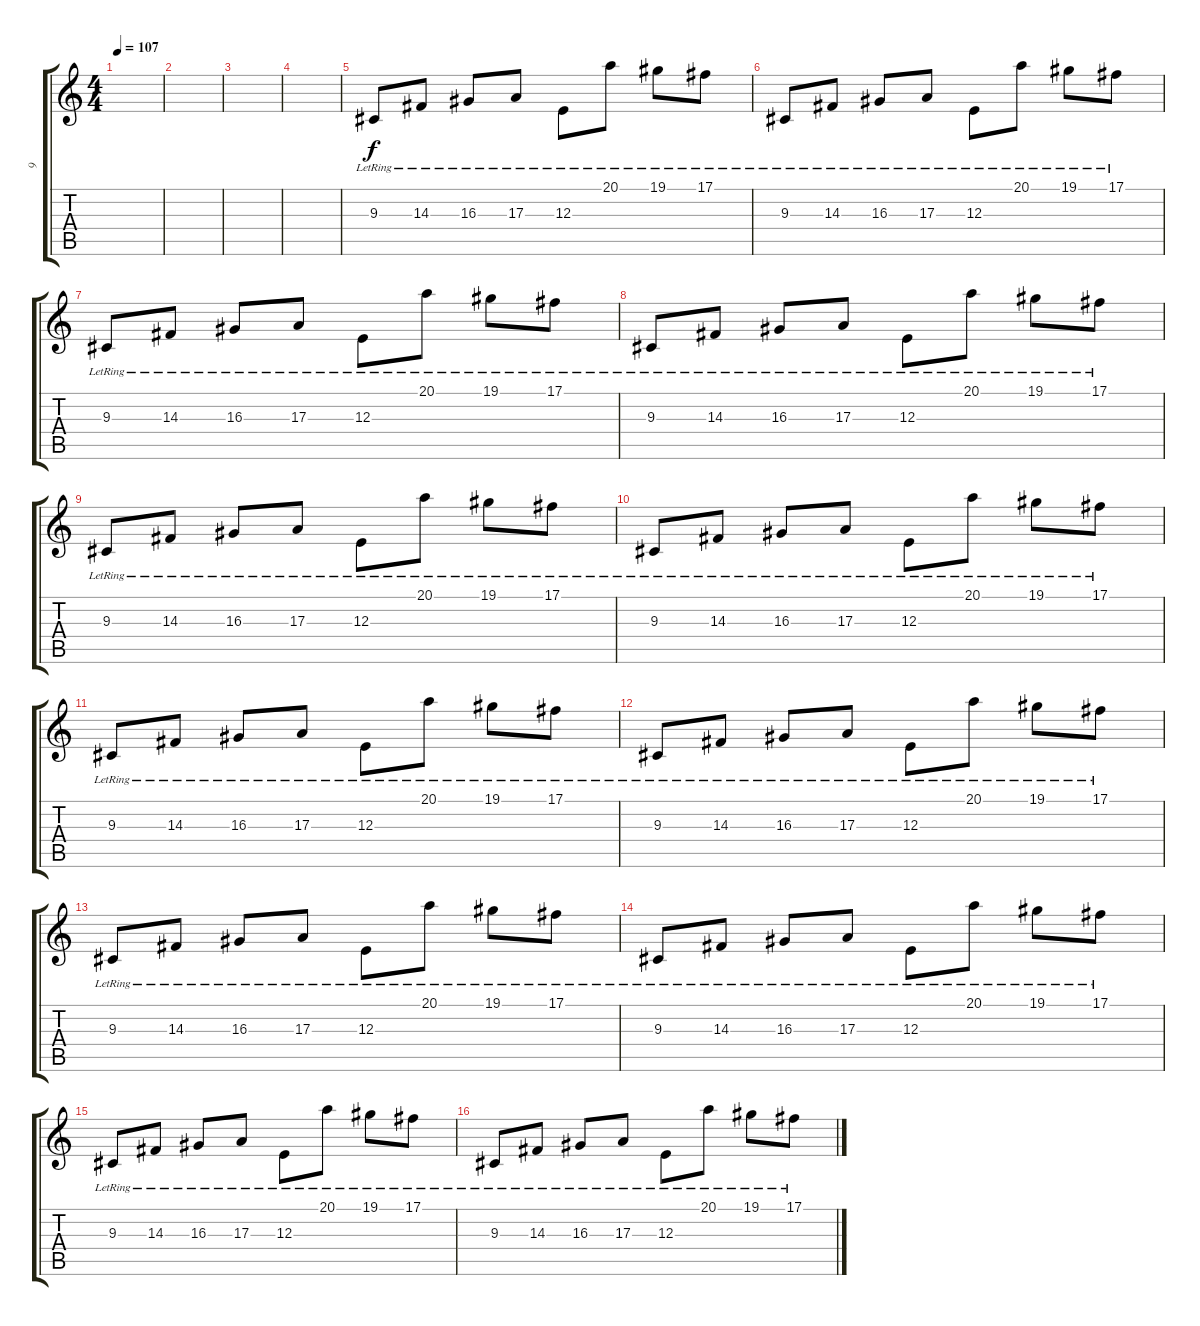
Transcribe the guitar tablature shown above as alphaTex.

\track ("9" "9") {instrument brightacousticpiano}
\staff {score tabs}
\tuning (Db4 Ab3 E3 B2 Gb2 Db2) {hide}
\ts (4 4)
\tempo 107
\clef g2
\ks c
|
|
|
|
9.3{lr}.8 14.3{lr}.8 16.3{lr}.8 17.3{lr}.8 12.3{lr}.8 20.1{lr}.8 19.1{lr}.8 17.1{lr}.8 |
9.3{lr}.8 14.3{lr}.8 16.3{lr}.8 17.3{lr}.8 12.3{lr}.8 20.1{lr}.8 19.1{lr}.8 17.1{lr}.8 |
9.3{lr}.8 14.3{lr}.8 16.3{lr}.8 17.3{lr}.8 12.3{lr}.8 20.1{lr}.8 19.1{lr}.8 17.1{lr}.8 |
9.3{lr}.8 14.3{lr}.8 16.3{lr}.8 17.3{lr}.8 12.3{lr}.8 20.1{lr}.8 19.1{lr}.8 17.1{lr}.8 |
9.3{lr}.8 14.3{lr}.8 16.3{lr}.8 17.3{lr}.8 12.3{lr}.8 20.1{lr}.8 19.1{lr}.8 17.1{lr}.8 |
9.3{lr}.8 14.3{lr}.8 16.3{lr}.8 17.3{lr}.8 12.3{lr}.8 20.1{lr}.8 19.1{lr}.8 17.1{lr}.8 |
9.3{lr}.8 14.3{lr}.8 16.3{lr}.8 17.3{lr}.8 12.3{lr}.8 20.1{lr}.8 19.1{lr}.8 17.1{lr}.8 |
9.3{lr}.8 14.3{lr}.8 16.3{lr}.8 17.3{lr}.8 12.3{lr}.8 20.1{lr}.8 19.1{lr}.8 17.1{lr}.8 |
9.3{lr}.8 14.3{lr}.8 16.3{lr}.8 17.3{lr}.8 12.3{lr}.8 20.1{lr}.8 19.1{lr}.8 17.1{lr}.8 |
9.3{lr}.8 14.3{lr}.8 16.3{lr}.8 17.3{lr}.8 12.3{lr}.8 20.1{lr}.8 19.1{lr}.8 17.1{lr}.8 |
9.3{lr}.8 14.3{lr}.8 16.3{lr}.8 17.3{lr}.8 12.3{lr}.8 20.1{lr}.8 19.1{lr}.8 17.1{lr}.8 |
9.3{lr}.8 14.3{lr}.8 16.3{lr}.8 17.3{lr}.8 12.3{lr}.8 20.1{lr}.8 19.1{lr}.8 17.1{lr}.8
